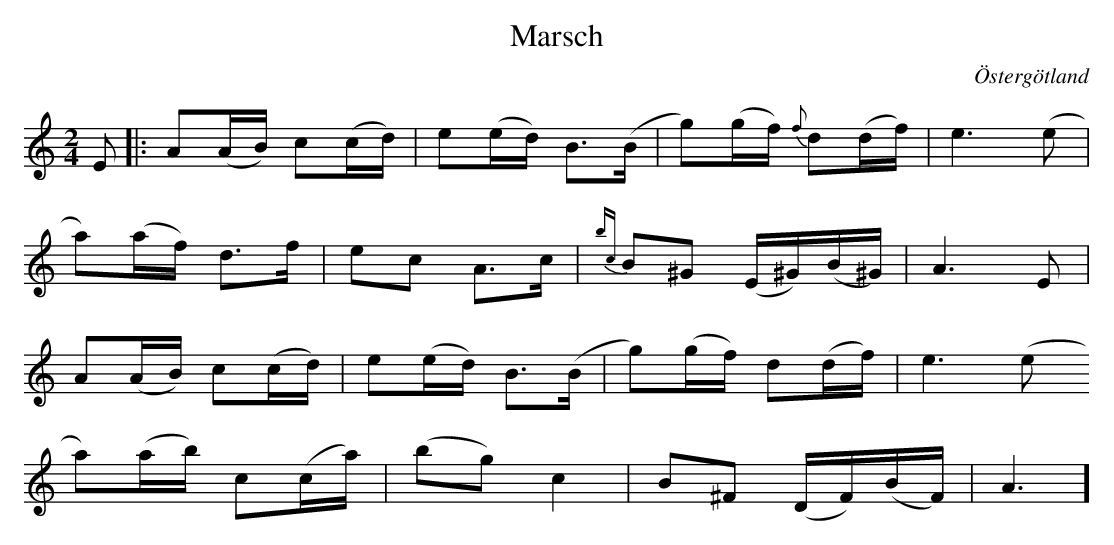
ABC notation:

X:1
T:Marsch
O:Östergötland
M: 2/4
L: 1/16
K: Am
E2 |: A2(AB) c2(cd) | e2(ed) B3(B | g2)(gf){f} d2(df) | e6 (e2 |
a2)(af) d3f | e2c2 A3c |{bc} B2^G2 (E^G)(B^G)| A6 E2 |
A2(AB) c2(cd) | e2(ed) B3(B | g2)(gf) d2(df) | e6 (e2
a2)(ab) c2(ca) | (b2g2) c4 | B2^F2 (DF)(BF)| A6]
